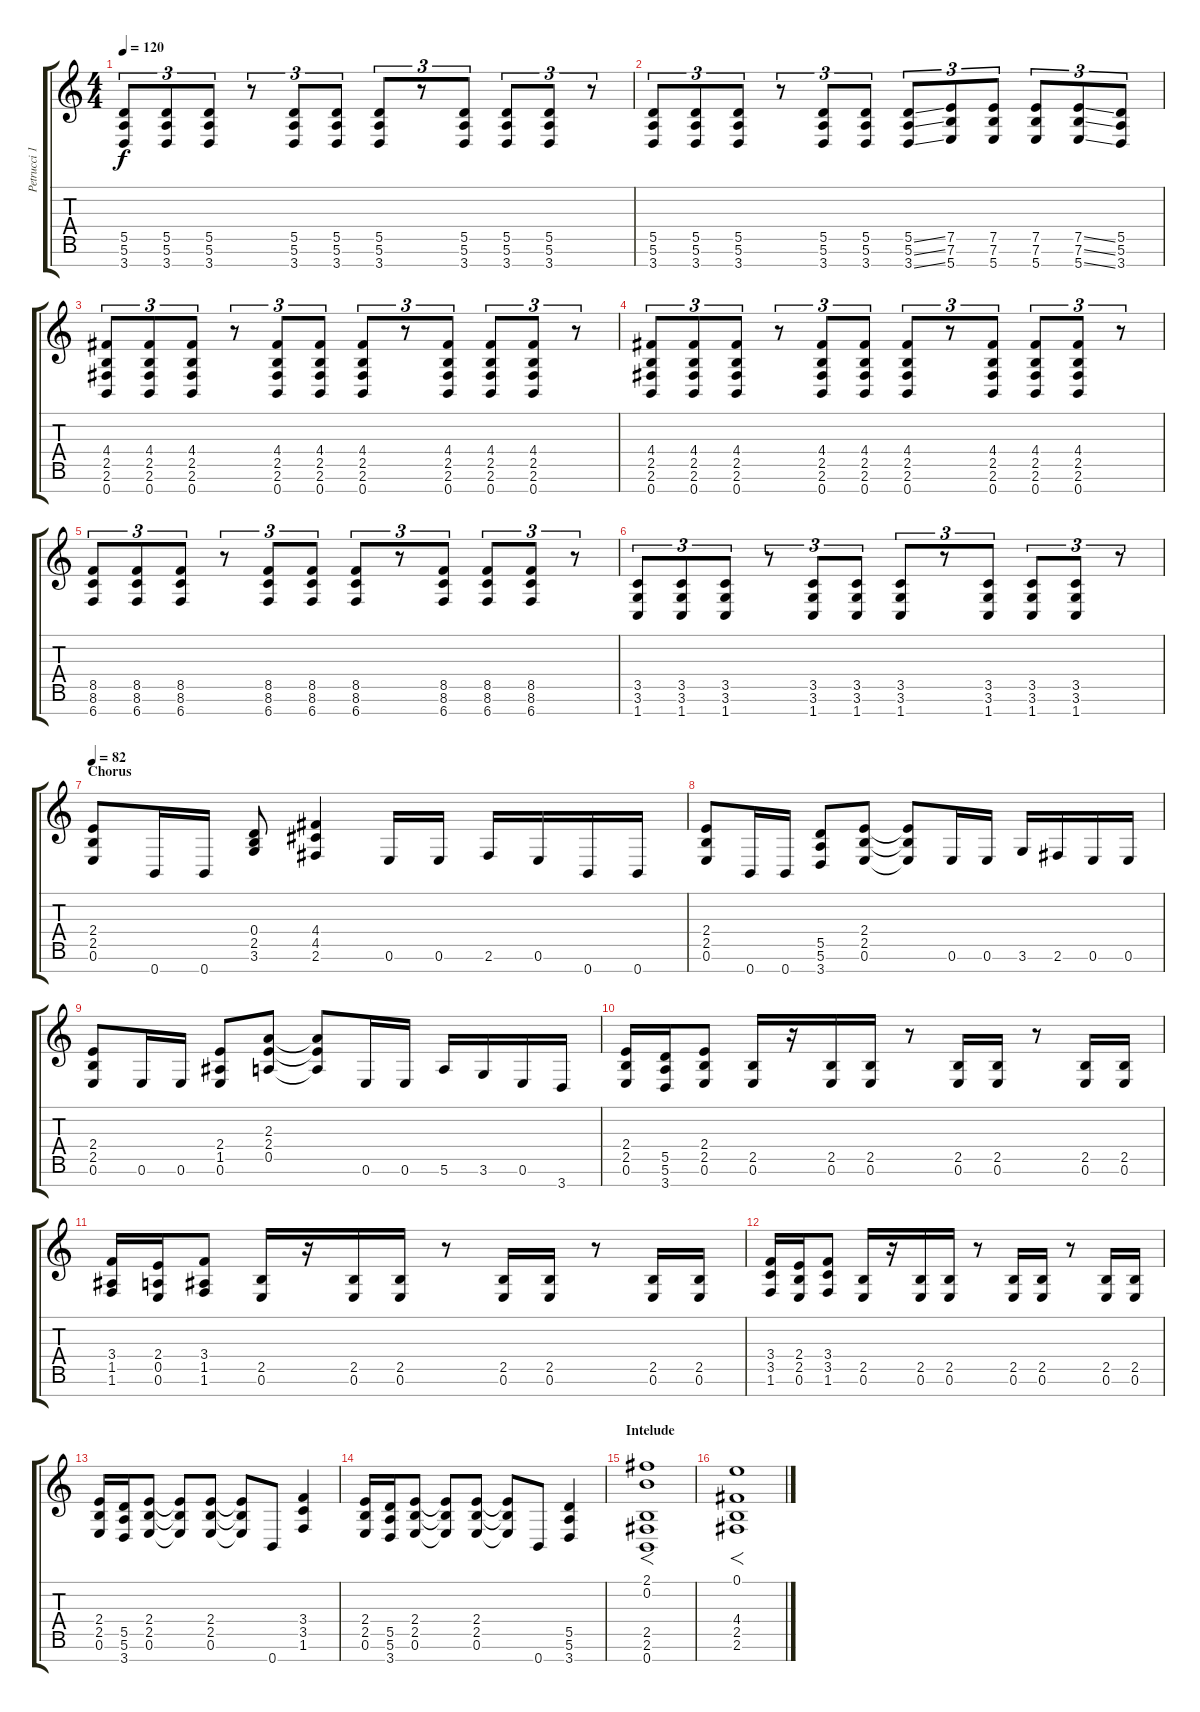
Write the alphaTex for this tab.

\track ("Petrucci 1" "Petrucci 1") {instrument overdrivenguitar}
\staff {score tabs}
\tuning (E4 B3 G3 D3 A2 E2 B1) {hide}
\ts (4 4)
\tempo 120
\clef g2
\ks c
(5.5 5.6 3.7).8{tu (3 2) dy f} (5.5 5.6 3.7).8{tu (3 2)} (5.5 5.6 3.7).8{tu (3 2)} r.8{tu (3 2)} (5.5 5.6 3.7).8{tu (3 2)} (5.5 5.6 3.7).8{tu (3 2)} (5.5 5.6 3.7).8{tu (3 2)} r.8{tu (3 2)} (5.5 5.6 3.7).8{tu (3 2)} (5.5 5.6 3.7).8{tu (3 2)} (5.5 5.6 3.7).8{tu (3 2)} r.8{tu (3 2)} |
(5.5 5.6 3.7).8{tu (3 2)} (5.5 5.6 3.7).8{tu (3 2)} (5.5 5.6 3.7).8{tu (3 2)} r.8{tu (3 2)} (5.5 5.6 3.7).8{tu (3 2)} (5.5 5.6 3.7).8{tu (3 2)} (5.5{ss} 5.6{ss} 3.7{ss}).8{tu (3 2)} (7.5 7.6 5.7).8{tu (3 2)} (7.5 7.6 5.7).8{tu (3 2)} (7.5 7.6 5.7).8{tu (3 2)} (7.5{ss} 7.6{ss} 5.7{ss}).8{tu (3 2)} (5.5 5.6 3.7).8{tu (3 2)} |
(4.4 2.5 2.6 0.7).8{tu (3 2)} (4.4 2.5 2.6 0.7).8{tu (3 2)} (4.4 2.5 2.6 0.7).8{tu (3 2)} r.8{tu (3 2)} (4.4 2.5 2.6 0.7).8{tu (3 2)} (4.4 2.5 2.6 0.7).8{tu (3 2)} (4.4 2.5 2.6 0.7).8{tu (3 2)} r.8{tu (3 2)} (4.4 2.5 2.6 0.7).8{tu (3 2)} (4.4 2.5 2.6 0.7).8{tu (3 2)} (4.4 2.5 2.6 0.7).8{tu (3 2)} r.8{tu (3 2)} |
(4.4 2.5 2.6 0.7).8{tu (3 2)} (4.4 2.5 2.6 0.7).8{tu (3 2)} (4.4 2.5 2.6 0.7).8{tu (3 2)} r.8{tu (3 2)} (4.4 2.5 2.6 0.7).8{tu (3 2)} (4.4 2.5 2.6 0.7).8{tu (3 2)} (4.4 2.5 2.6 0.7).8{tu (3 2)} r.8{tu (3 2)} (4.4 2.5 2.6 0.7).8{tu (3 2)} (4.4 2.5 2.6 0.7).8{tu (3 2)} (4.4 2.5 2.6 0.7).8{tu (3 2)} r.8{tu (3 2)} |
(8.5 8.6 6.7).8{tu (3 2)} (8.5 8.6 6.7).8{tu (3 2)} (8.5 8.6 6.7).8{tu (3 2)} r.8{tu (3 2)} (8.5 8.6 6.7).8{tu (3 2)} (8.5 8.6 6.7).8{tu (3 2)} (8.5 8.6 6.7).8{tu (3 2)} r.8{tu (3 2)} (8.5 8.6 6.7).8{tu (3 2)} (8.5 8.6 6.7).8{tu (3 2)} (8.5 8.6 6.7).8{tu (3 2)} r.8{tu (3 2)} |
(3.5 3.6 1.7).8{tu (3 2)} (3.5 3.6 1.7).8{tu (3 2)} (3.5 3.6 1.7).8{tu (3 2)} r.8{tu (3 2)} (3.5 3.6 1.7).8{tu (3 2)} (3.5 3.6 1.7).8{tu (3 2)} (3.5 3.6 1.7).8{tu (3 2)} r.8{tu (3 2)} (3.5 3.6 1.7).8{tu (3 2)} (3.5 3.6 1.7).8{tu (3 2)} (3.5 3.6 1.7).8{tu (3 2)} r.8{tu (3 2)} |
\section ("" "Chorus")
\tempo 82
(2.4 2.5 0.6).8 0.7.16 0.7.16 (0.4 2.5 3.6).8 (4.4 4.5 2.6).4 0.6.16 0.6.16 2.6.16 0.6.16 0.7.16 0.7.16 |
(2.4 2.5 0.6).8 0.7.16 0.7.16 (5.5 5.6 3.7).8 (2.4 2.5 0.6).8 (2.4{t} 2.5{t} 0.6{t}).8 0.6.16 0.6.16 3.6.16 2.6.16 0.6.16 0.6.16 |
(2.4 2.5 0.6).8 0.6.16 0.6.16 (2.4 1.5 0.6).8 (2.3 2.4 0.5).8 (2.3{t} 2.4{t} 0.5{t}).8 0.6.16 0.6.16 5.6.16 3.6.16 0.6.16 3.7.16 |
(2.4 2.5 0.6).16 (5.5 5.6 3.7).16 (2.4 2.5 0.6).8 (2.5 0.6).16 r.16 (2.5 0.6).16 (2.5 0.6).16 r.8 (2.5 0.6).16 (2.5 0.6).16 r.8 (2.5 0.6).16 (2.5 0.6).16 |
(3.4 1.5 1.6).16 (2.4 0.5 0.6).16 (3.4 1.5 1.6).8 (2.5 0.6).16 r.16 (2.5 0.6).16 (2.5 0.6).16 r.8 (2.5 0.6).16 (2.5 0.6).16 r.8 (2.5 0.6).16 (2.5 0.6).16 |
(3.4 3.5 1.6).16 (2.4 2.5 0.6).16 (3.4 3.5 1.6).8 (2.5 0.6).16 r.16 (2.5 0.6).16 (2.5 0.6).16 r.8 (2.5 0.6).16 (2.5 0.6).16 r.8 (2.5 0.6).16 (2.5 0.6).16 |
(2.4 2.5 0.6).16 (5.5 5.6 3.7).16 (2.4 2.5 0.6).8 (2.4{t} 2.5{t} 0.6{t}).8 (2.4 2.5 0.6).8 (2.4{t} 2.5{t} 0.6{t}).8 0.7.8 (3.4 3.5 1.6).4 |
(2.4 2.5 0.6).16 (5.5 5.6 3.7).16 (2.4 2.5 0.6).8 (2.4{t} 2.5{t} 0.6{t}).8 (2.4 2.5 0.6).8 (2.4{t} 2.5{t} 0.6{t}).8 0.7.8 (5.5 5.6 3.7).4 |
\section ("" "Intelude")
(2.1 0.2 2.5 2.6 0.7).1{f} |
(0.1 4.4 2.5 2.6).1{f}
